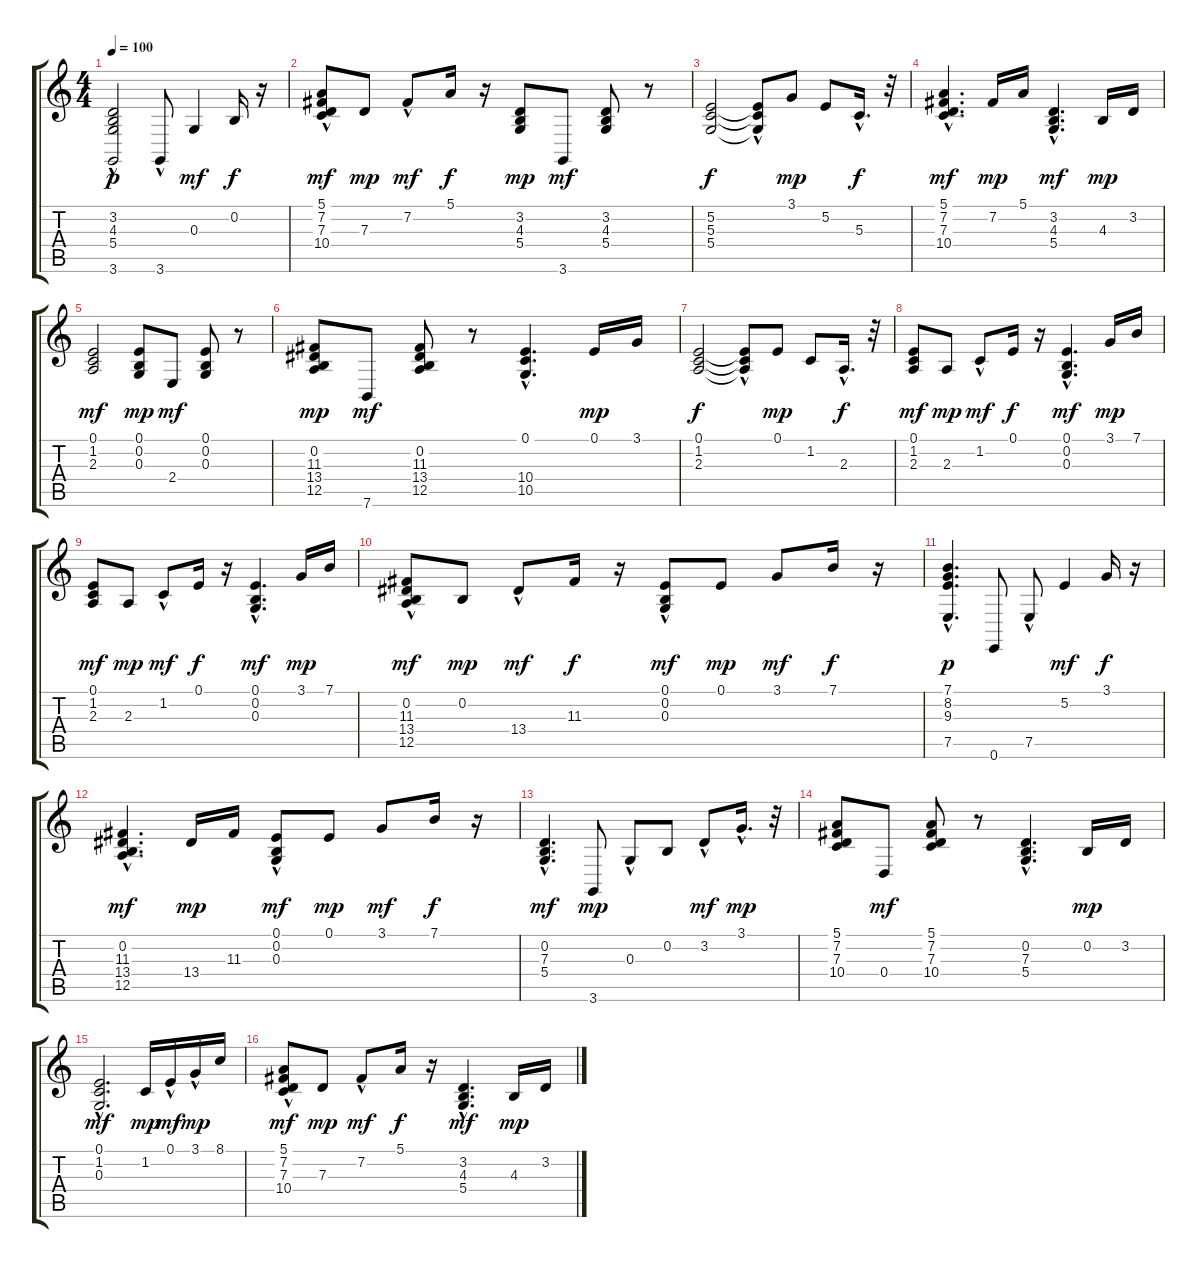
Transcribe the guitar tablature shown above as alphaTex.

\track "" {instrument lead8bassandlead}
\staff {score tabs}
\tuning (E4 B3 G3 D3 A2 E2) {hide}
\ts (4 4)
\tempo 100
\clef g2
\ks c
(3.2 4.3 5.4 3.6{hac}).2{dy p} 3.6{hac}.8 0.3.4{dy mf} 0.2.16{dy f} r.16 |
(5.1 7.2 7.3 10.4{hac}).8{dy mf} 7.3.8{dy mp} 7.2{hac}.8{dy mf} 5.1.16{dy f} r.16 (3.2 4.3 5.4).8{dy mp} 3.6.8{dy mf} (3.2 4.3 5.4).8 r.8 |
(5.2 5.3 5.4).2{dy f} (5.2{hac t} 5.3{hac t} 5.4{hac t}).8 3.1.8{dy mp} 5.2.8 5.3{hac}.16{d dy f} r.32 |
(5.1{hac} 7.2{hac} 7.3{hac} 10.4{hac}).4{d dy mf} 7.2.16{dy mp} 5.1.16 (3.2{hac} 4.3{hac} 5.4{hac}).4{d dy mf} 4.3.16{dy mp} 3.2.16 |
(0.1 1.2 2.3).2{dy mf} (0.1 0.2 0.3).8{dy mp} 2.4.8{dy mf} (0.1 0.2 0.3).8 r.8 |
(0.2 11.3 13.4 12.5).8{dy mp} 7.6.8{dy mf} (0.2 11.3 13.4 12.5).8 r.8 (0.1{hac} 10.4{hac} 10.5{hac}).4{d} 0.1.16{dy mp} 3.1.16 |
(0.1 1.2 2.3).2{dy f} (0.1{t} 1.2{hac t} 2.3{hac t}).8 0.1.8{dy mp} 1.2.8 2.3{hac}.16{d dy f} r.32 |
(0.1 1.2 2.3).8{dy mf} 2.3.8{dy mp} 1.2{hac}.8{dy mf} 0.1.16{dy f} r.16 (0.1{hac} 0.2{hac} 0.3{hac}).4{d dy mf} 3.1.16{dy mp} 7.1.16 |
(0.1 1.2 2.3).8{dy mf} 2.3.8{dy mp} 1.2{hac}.8{dy mf} 0.1.16{dy f} r.16 (0.1{hac} 0.2{hac} 0.3{hac}).4{d dy mf} 3.1.16{dy mp} 7.1.16 |
(0.2 11.3 13.4 12.5{hac}).8{dy mf} 0.2.8{dy mp} 13.4{hac}.8{dy mf} 11.3.16{dy f} r.16 (0.1 0.2{hac} 0.3{hac}).8{dy mf} 0.1.8{dy mp} 3.1.8{dy mf} 7.1.16{dy f} r.16 |
(7.1 8.2 9.3 7.5{hac}).4{d dy p} 0.6.8 7.5{hac}.8 5.2.4{dy mf} 3.1.16{dy f} r.16 |
(0.2{hac} 11.3{hac} 13.4{hac} 12.5{hac}).4{d dy mf} 13.4.16{dy mp} 11.3.16 (0.1 0.2{hac} 0.3{hac}).8{dy mf} 0.1.8{dy mp} 3.1.8{dy mf} 7.1.16{dy f} r.16 |
(0.2{hac} 7.3{hac} 5.4{hac}).4{d dy mf} 3.6.8{dy mp} 0.3{hac}.8 0.2.8 3.2{hac}.8{dy mf} 3.1{hac}.16{d dy mp} r.32 |
(5.1 7.2 7.3 10.4).8 0.4.8{dy mf} (5.1 7.2 7.3 10.4).8 r.8 (0.2{hac} 7.3{hac} 5.4{hac}).4{d} 0.2.16{dy mp} 3.2.16 |
(0.1{hac} 1.2{hac} 0.3{hac}).2{d dy mf} 1.2.16{dy mp} 0.1{hac}.16{dy mf} 3.1{hac}.16{dy mp} 8.1.16 |
(5.1 7.2 7.3 10.4{hac}).8{dy mf} 7.3.8{dy mp} 7.2{hac}.8{dy mf} 5.1.16{dy f} r.16 (3.2{hac} 4.3{hac} 5.4{hac}).4{d dy mf} 4.3.16{dy mp} 3.2.16
